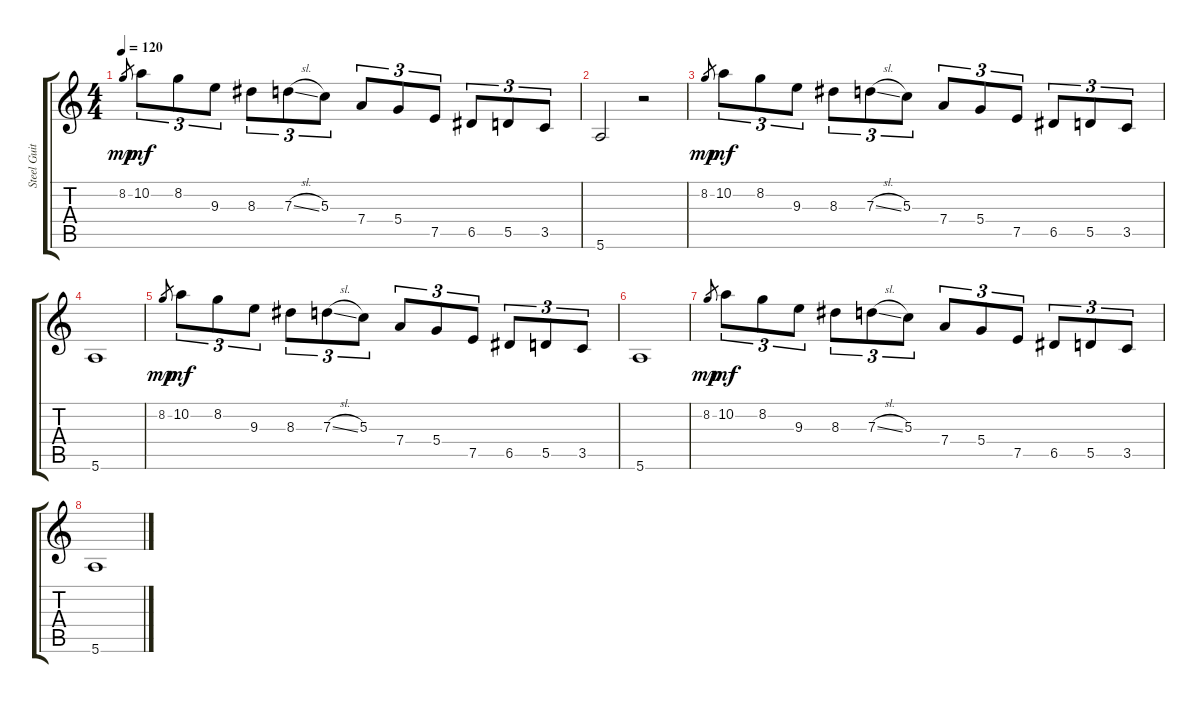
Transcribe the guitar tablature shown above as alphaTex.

\track ("Steel Guitar" "Steel Guit") {instrument acousticguitarsteel}
\staff {score tabs}
\tuning (E4 B3 G3 D3 A2 E2) {hide}
\ts (4 4)
\tempo 120
\clef g2
\ks c
8.2.8{gr dy mp instrument acousticguitarsteel} 10.2.8{tu (3 2) dy mf} 8.2.8{tu (3 2)} 9.3.8{tu (3 2)} 8.3.8{tu (3 2)} 7.3{sl}.8{tu (3 2)} 5.3.8{tu (3 2)} 7.4.8{tu (3 2)} 5.4.8{tu (3 2)} 7.5.8{tu (3 2)} 6.5.8{tu (3 2)} 5.5.8{tu (3 2)} 3.5.8{tu (3 2)} |
5.6.2 r.2 |
8.2.8{gr dy mp} 10.2.8{tu (3 2) dy mf} 8.2.8{tu (3 2)} 9.3.8{tu (3 2)} 8.3.8{tu (3 2)} 7.3{sl}.8{tu (3 2)} 5.3.8{tu (3 2)} 7.4.8{tu (3 2)} 5.4.8{tu (3 2)} 7.5.8{tu (3 2)} 6.5.8{tu (3 2)} 5.5.8{tu (3 2)} 3.5.8{tu (3 2)} |
5.6.1 |
8.2.8{gr dy mp} 10.2.8{tu (3 2) dy mf} 8.2.8{tu (3 2)} 9.3.8{tu (3 2)} 8.3.8{tu (3 2)} 7.3{sl}.8{tu (3 2)} 5.3.8{tu (3 2)} 7.4.8{tu (3 2)} 5.4.8{tu (3 2)} 7.5.8{tu (3 2)} 6.5.8{tu (3 2)} 5.5.8{tu (3 2)} 3.5.8{tu (3 2)} |
5.6.1 |
8.2.8{gr dy mp} 10.2.8{tu (3 2) dy mf} 8.2.8{tu (3 2)} 9.3.8{tu (3 2)} 8.3.8{tu (3 2)} 7.3{sl}.8{tu (3 2)} 5.3.8{tu (3 2)} 7.4.8{tu (3 2)} 5.4.8{tu (3 2)} 7.5.8{tu (3 2)} 6.5.8{tu (3 2)} 5.5.8{tu (3 2)} 3.5.8{tu (3 2)} |
5.6.1
